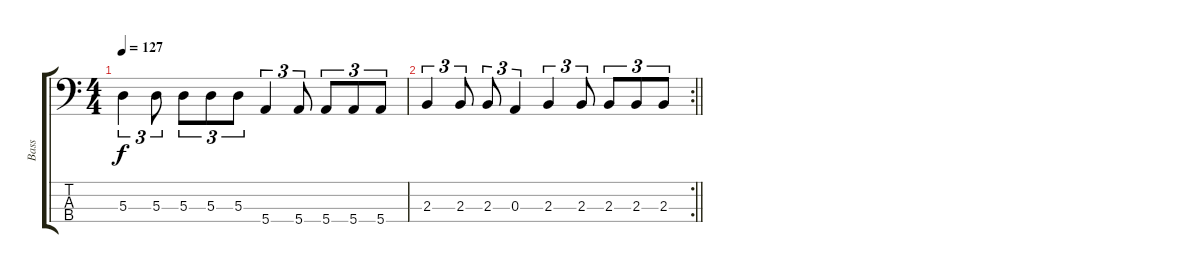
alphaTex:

\track ("Bass" "Bass") {instrument electricbassfinger}
\staff {score tabs}
\tuning (G2 D2 A1 E1) {hide}
\ts (4 4)
\tempo 127
\clef f4
\ks c
5.3.4{tu (3 2) dy f} 5.3.8{tu (3 2)} 5.3.8{tu (3 2)} 5.3.8{tu (3 2)} 5.3.8{tu (3 2)} 5.4.4{tu (3 2)} 5.4.8{tu (3 2)} 5.4.8{tu (3 2)} 5.4.8{tu (3 2)} 5.4.8{tu (3 2)} |
\rc 2
\barLineRight lightlight
2.3.4{tu (3 2)} 2.3.8{tu (3 2)} 2.3.8{tu (3 2)} 0.3.4{tu (3 2)} 2.3.4{tu (3 2)} 2.3.8{tu (3 2)} 2.3.8{tu (3 2)} 2.3.8{tu (3 2)} 2.3.8{tu (3 2)}
